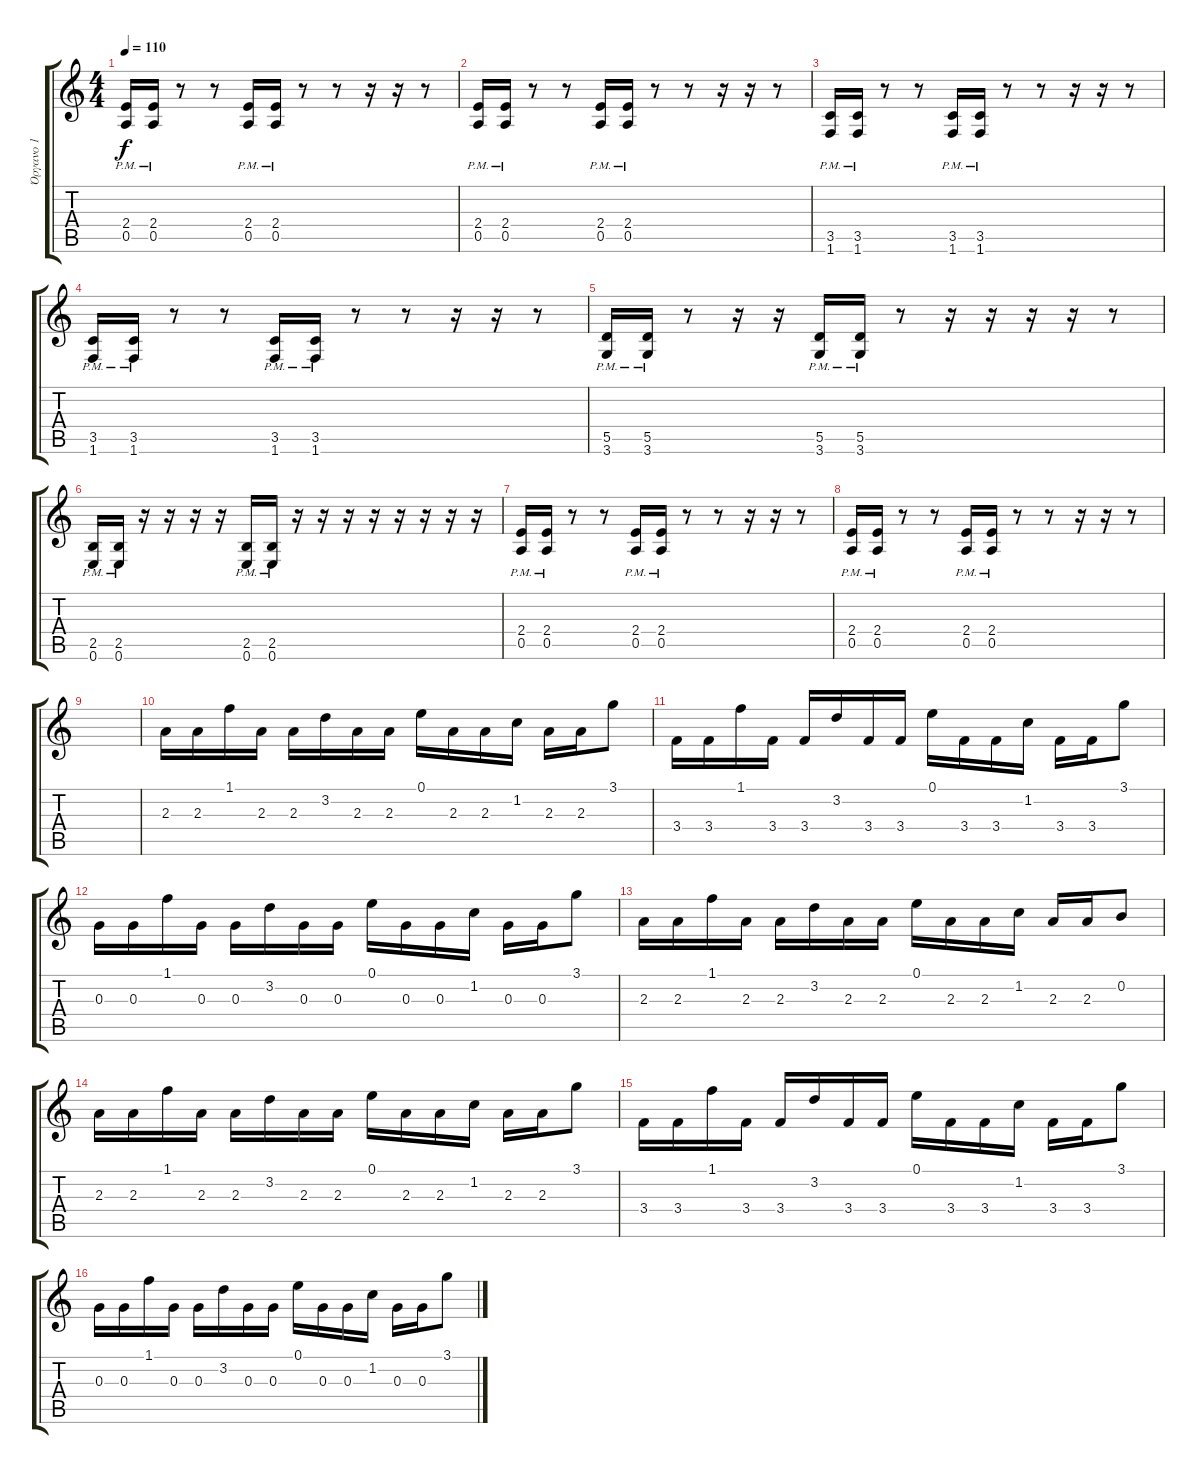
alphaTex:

\track ("Όργανο 1" "Όργανο 1") {instrument overdrivenguitar}
\staff {score tabs}
\tuning (E4 B3 G3 D3 A2 E2) {hide}
\ts (4 4)
\tempo 110
\clef g2
\ks c
(2.4{pm} 0.5{pm}).16{dy f} (2.4{pm} 0.5{pm}).16 r.8 r.8 (2.4{pm} 0.5{pm}).16 (2.4{pm} 0.5{pm}).16 r.8 r.8 r.16 r.16 r.8 |
(2.4{pm} 0.5{pm}).16 (2.4{pm} 0.5{pm}).16 r.8 r.8 (2.4{pm} 0.5{pm}).16 (2.4{pm} 0.5{pm}).16 r.8 r.8 r.16 r.16 r.8 |
(3.5{pm} 1.6{pm}).16 (3.5{pm} 1.6{pm}).16 r.8 r.8 (3.5{pm} 1.6{pm}).16 (3.5{pm} 1.6{pm}).16 r.8 r.8 r.16 r.16 r.8 |
(3.5{pm} 1.6{pm}).16 (3.5{pm} 1.6{pm}).16 r.8 r.8 (3.5{pm} 1.6{pm}).16 (3.5{pm} 1.6{pm}).16 r.8 r.8 r.16 r.16 r.8 |
(5.5{pm} 3.6{pm}).16 (5.5{pm} 3.6{pm}).16 r.8 r.16 r.16 (5.5{pm} 3.6{pm}).16 (5.5{pm} 3.6{pm}).16 r.8 r.16 r.16 r.16 r.16 r.8 |
(2.5{pm} 0.6{pm}).16 (2.5{pm} 0.6{pm}).16 r.16 r.16 r.16 r.16 (2.5{pm} 0.6{pm}).16 (2.5{pm} 0.6{pm}).16 r.16 r.16 r.16 r.16 r.16 r.16 r.16 r.16 |
(2.4{pm} 0.5{pm}).16 (2.4{pm} 0.5{pm}).16 r.8 r.8 (2.4{pm} 0.5{pm}).16 (2.4{pm} 0.5{pm}).16 r.8 r.8 r.16 r.16 r.8 |
(2.4{pm} 0.5{pm}).16 (2.4{pm} 0.5{pm}).16 r.8 r.8 (2.4{pm} 0.5{pm}).16 (2.4{pm} 0.5{pm}).16 r.8 r.8 r.16 r.16 r.8 |
|
2.3.16 2.3.16 1.1.16 2.3.16 2.3.16 3.2.16 2.3.16 2.3.16 0.1.16 2.3.16 2.3.16 1.2.16 2.3.16 2.3.16 3.1.8 |
3.4.16 3.4.16 1.1.16 3.4.16 3.4.16 3.2.16 3.4.16 3.4.16 0.1.16 3.4.16 3.4.16 1.2.16 3.4.16 3.4.16 3.1.8 |
0.3.16 0.3.16 1.1.16 0.3.16 0.3.16 3.2.16 0.3.16 0.3.16 0.1.16 0.3.16 0.3.16 1.2.16 0.3.16 0.3.16 3.1.8 |
2.3.16 2.3.16 1.1.16 2.3.16 2.3.16 3.2.16 2.3.16 2.3.16 0.1.16 2.3.16 2.3.16 1.2.16 2.3.16 2.3.16 0.2.8 |
2.3.16 2.3.16 1.1.16 2.3.16 2.3.16 3.2.16 2.3.16 2.3.16 0.1.16 2.3.16 2.3.16 1.2.16 2.3.16 2.3.16 3.1.8 |
3.4.16 3.4.16 1.1.16 3.4.16 3.4.16 3.2.16 3.4.16 3.4.16 0.1.16 3.4.16 3.4.16 1.2.16 3.4.16 3.4.16 3.1.8 |
0.3.16 0.3.16 1.1.16 0.3.16 0.3.16 3.2.16 0.3.16 0.3.16 0.1.16 0.3.16 0.3.16 1.2.16 0.3.16 0.3.16 3.1.8
